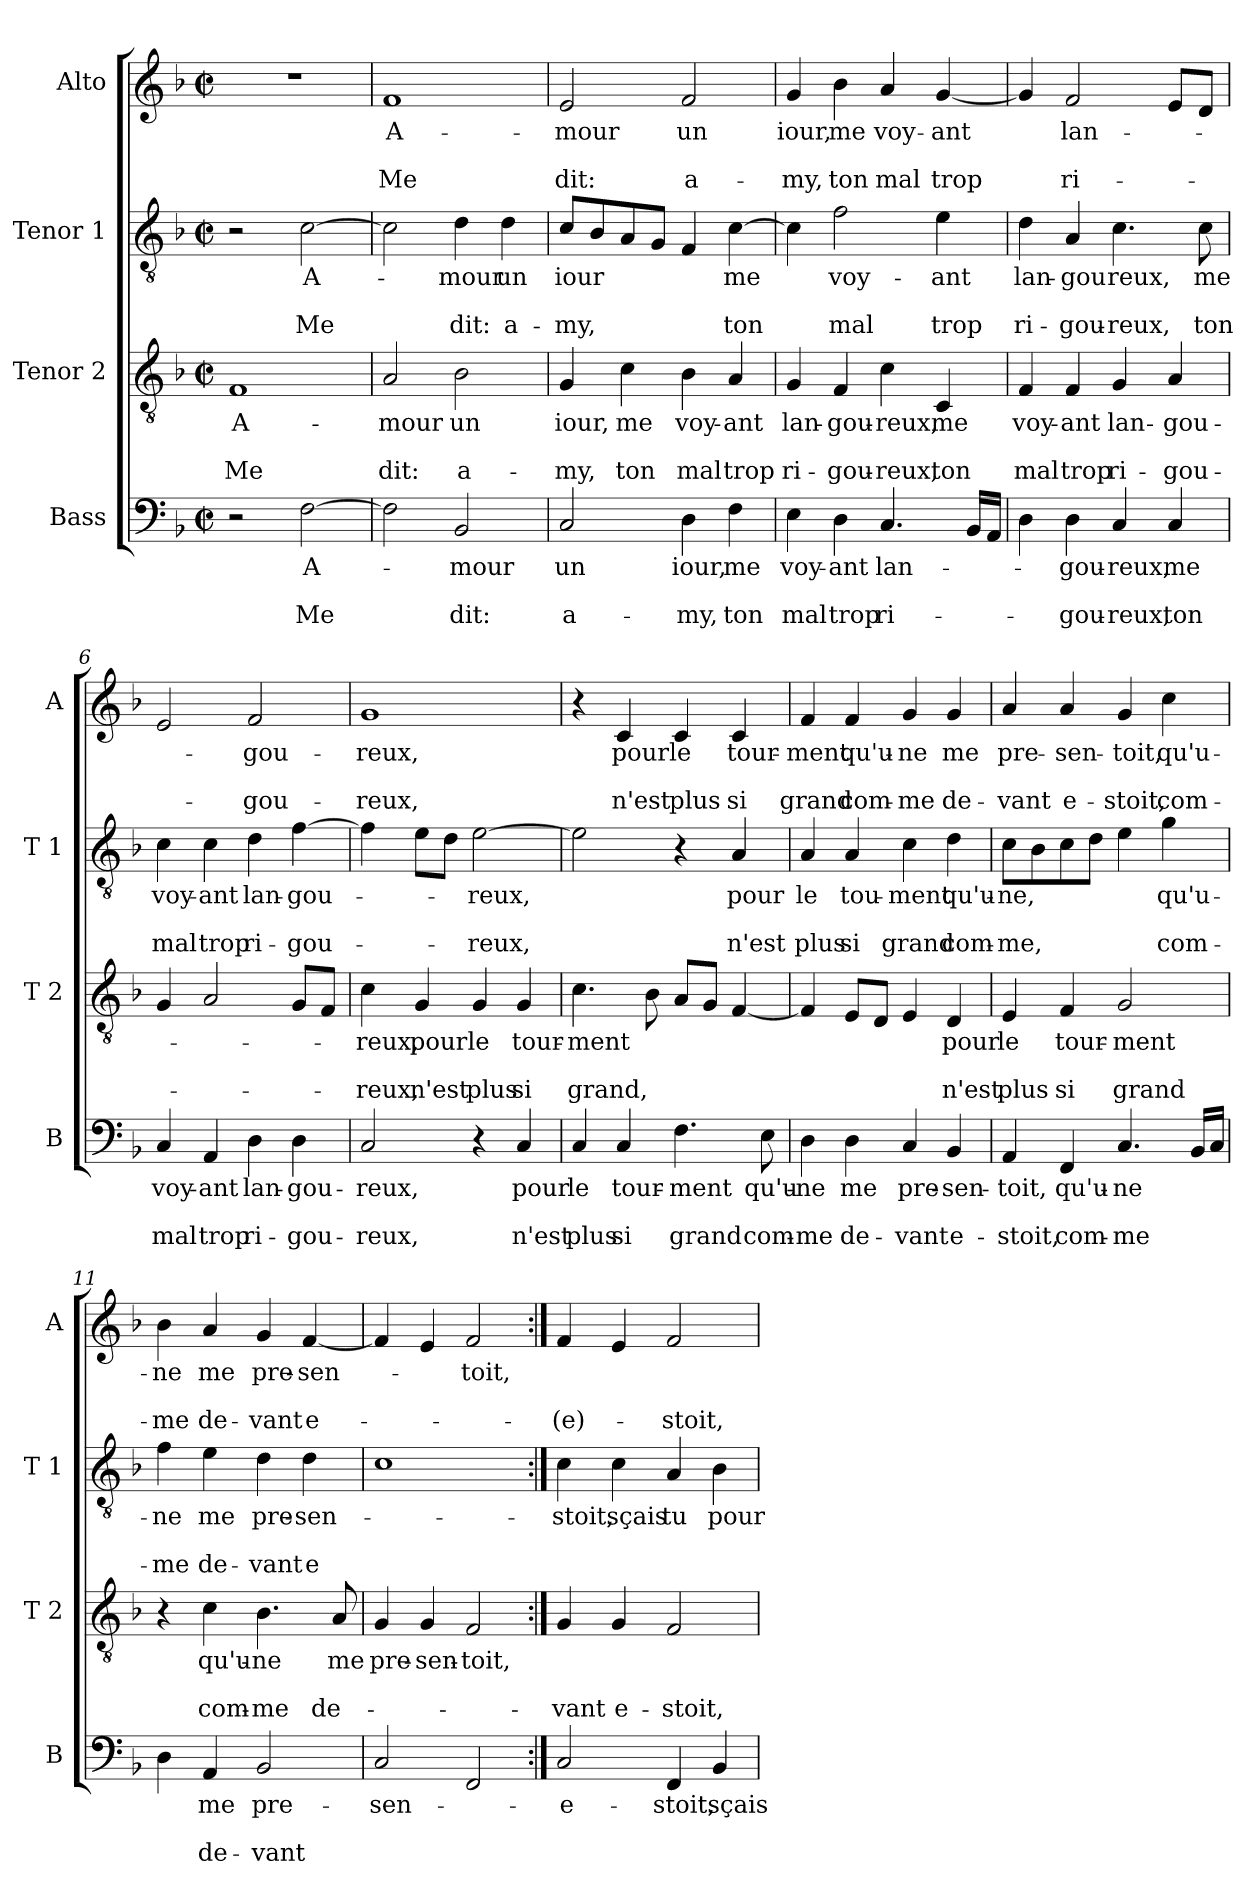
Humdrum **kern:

**kern	**text	**text	**text	**kern	**text	**text	**text	**kern	**text	**text	**text	**kern	**text	**text	**text
*part4	*part4	*part4	*part4	*part3	*part3	*part3	*part3	*part2	*part2	*part2	*part2	*part1	*part1	*part1	*part1
*staff4	*staff4	*staff4	*staff4	*staff3	*staff3	*staff3	*staff3	*staff2	*staff2	*staff2	*staff2	*staff1	*staff1	*staff1	*staff1
*I"Bass	*	*	*	*I"Tenor 2	*	*	*	*I"Tenor 1	*	*	*	*I"Alto	*	*	*
*I'B	*	*	*	*I'T 2	*	*	*	*I'T 1	*	*	*	*I'A	*	*	*
*clefF4	*	*	*	*clefGv2	*	*	*	*clefGv2	*	*	*	*clefG2	*	*	*
*k[b-]	*	*	*	*k[b-]	*	*	*	*k[b-]	*	*	*	*k[b-]	*	*	*
*F:	*	*	*	*F:	*	*	*	*F:	*	*	*	*F:	*	*	*
*M2/2	*	*	*	*M2/2	*	*	*	*M2/2	*	*	*	*M2/2	*	*	*
*met(c|)	*	*	*	*met(c|)	*	*	*	*met(c|)	*	*	*	*met(c|)	*	*	*
=1	=1	=1	=1	=1	=1	=1	=1	=1	=1	=1	=1	=1	=1	=1	=1
!	!	!	!	!	!LO:LY:b	!	!LO:LY:b	!	!	!	!	!	!	!	!
2r	.	.	.	1F	A-	.	Me	2r	.	.	.	1r	.	.	.
!	!LO:LY:b	!	!LO:LY:b	!	!	!	!	!	!LO:LY:b	!	!LO:LY:b	!	!	!	!
[2F\	A-	.	Me	.	.	.	.	[2c\	A-	.	Me	.	.	.	.
=2	=2	=2	=2	=2	=2	=2	=2	=2	=2	=2	=2	=2	=2	=2	=2
!	!	!	!	!	!LO:LY:b	!	!LO:LY:b	!	!	!	!	!	!LO:LY:b	!	!LO:LY:b
2F\]	.	.	.	2A/	-mour	.	dit:	2c\]	.	.	.	1f	A-	.	Me
!	!LO:LY:b	!	!LO:LY:b	!	!LO:LY:b	!	!LO:LY:b	!	!LO:LY:b	!	!LO:LY:b	!	!	!	!
2BB-/	-mour	.	dit:	2B-\	un	.	a-	4d\	-mour	.	dit:	.	.	.	.
!	!	!	!	!	!	!	!	!	!LO:LY:b	!	!LO:LY:b	!	!	!	!
.	.	.	.	.	.	.	.	4d\	un	.	a-	.	.	.	.
=3	=3	=3	=3	=3	=3	=3	=3	=3	=3	=3	=3	=3	=3	=3	=3
!	!LO:LY:b	!	!LO:LY:b	!	!LO:LY:b	!	!LO:LY:b	!	!LO:LY:b	!	!LO:LY:b	!	!LO:LY:b	!	!LO:LY:b
2C/	un	.	a-	4G/	iour,	.	-my,	8c/L	iour	.	-my,	2e/	-mour	.	dit:
.	.	.	.	.	.	.	.	8B-/	.	.	.	.	.	.	.
!	!	!	!	!	!LO:LY:b	!	!LO:LY:b	!	!	!	!	!	!	!	!
.	.	.	.	4c\	me	.	ton	8A/	.	.	.	.	.	.	.
.	.	.	.	.	.	.	.	8G/J	.	.	.	.	.	.	.
!	!LO:LY:b	!	!LO:LY:b	!	!LO:LY:b	!	!LO:LY:b	!	!	!	!	!	!LO:LY:b	!	!LO:LY:b
4D\	iour,	.	-my,	4B-\	voy-	.	mal	4F/	.	.	.	2f/	un	.	a-
!	!LO:LY:b	!	!LO:LY:b	!	!LO:LY:b	!	!LO:LY:b	!	!LO:LY:b	!	!LO:LY:b	!	!	!	!
4F\	me	.	ton	4A/	-ant	.	trop	[4c\	me	.	ton	.	.	.	.
=4	=4	=4	=4	=4	=4	=4	=4	=4	=4	=4	=4	=4	=4	=4	=4
!	!LO:LY:b	!	!LO:LY:b	!	!LO:LY:b	!	!LO:LY:b	!	!	!	!	!	!LO:LY:b	!	!LO:LY:b
4E\	voy-	.	mal	4G/	lan-	.	ri-	4c\]	.	.	.	4g/	iour,	.	-my,
!	!LO:LY:b	!	!LO:LY:b	!	!LO:LY:b	!	!LO:LY:b	!	!LO:LY:b	!	!LO:LY:b	!	!LO:LY:b	!	!LO:LY:b
4D\	-ant	.	trop	4F/	-gou-	.	-gou-	2f\	voy-	.	mal	4b-\	me	.	ton
!	!LO:LY:b	!	!LO:LY:b	!	!LO:LY:b	!	!LO:LY:b	!	!	!	!	!	!LO:LY:b	!	!LO:LY:b
4.C/	lan-	.	ri-	4c\	-reux,	.	-reux,	.	.	.	.	4a/	voy-	.	mal
!	!	!	!	!	!LO:LY:b	!	!LO:LY:b	!	!LO:LY:b	!	!LO:LY:b	!	!LO:LY:b	!	!LO:LY:b
.	.	.	.	4C/	me	.	ton	4e\	-ant	.	trop	[4g/	-ant	.	trop
16BB-/LL	.	.	.	.	.	.	.	.	.	.	.	.	.	.	.
16AA/JJ	.	.	.	.	.	.	.	.	.	.	.	.	.	.	.
=5	=5	=5	=5	=5	=5	=5	=5	=5	=5	=5	=5	=5	=5	=5	=5
!	!	!	!	!	!LO:LY:b	!	!LO:LY:b	!	!LO:LY:b	!	!LO:LY:b	!	!	!	!
4D\	.	.	.	4F/	voy-	.	mal	4d\	lan-	.	ri-	4g/]	.	.	.
!	!LO:LY:b	!	!LO:LY:b	!	!LO:LY:b	!	!LO:LY:b	!	!LO:LY:b	!	!LO:LY:b	!	!LO:LY:b	!	!LO:LY:b
4D\	-gou-	.	-gou-	4F/	-ant	.	trop	4A/	-gou	.	-gou-	2f/	lan-	.	ri-
!	!LO:LY:b	!	!LO:LY:b	!	!LO:LY:b	!	!LO:LY:b	!	!LO:LY:b	!	!LO:LY:b	!	!	!	!
4C/	-reux,	.	-reux,	4G/	lan-	.	ri-	4.c\	reux,	.	-reux,	.	.	.	.
!	!LO:LY:b	!	!LO:LY:b	!	!LO:LY:b	!	!LO:LY:b	!	!	!	!	!	!	!	!
4C/	me	.	ton	4A/	-gou-	.	-gou-	.	.	.	.	8e/L	.	.	.
!	!	!	!	!	!	!	!	!	!LO:LY:b	!	!LO:LY:b	!	!	!	!
.	.	.	.	.	.	.	.	8c\	me	.	ton	8d/J	.	.	.
!!LO:LB:g=z
=6	=6	=6	=6	=6	=6	=6	=6	=6	=6	=6	=6	=6	=6	=6	=6
!	!LO:LY:b	!	!LO:LY:b	!	!	!	!	!	!LO:LY:b	!	!LO:LY:b	!	!	!	!
4C/	voy-	.	mal	4G/	.	.	.	4c\	voy-	.	mal	2e/	.	.	.
!	!LO:LY:b	!	!LO:LY:b	!	!	!	!	!	!LO:LY:b	!	!LO:LY:b	!	!	!	!
4AA/	-ant	.	trop	2A/	.	.	.	4c\	-ant	.	trop	.	.	.	.
!	!LO:LY:b	!	!LO:LY:b	!	!	!	!	!	!LO:LY:b	!	!LO:LY:b	!	!LO:LY:b	!	!LO:LY:b
4D\	lan-	.	ri-	.	.	.	.	4d\	lan-	.	ri-	2f/	-gou-	.	-gou-
!	!LO:LY:b	!	!LO:LY:b	!	!	!	!	!	!LO:LY:b	!	!LO:LY:b	!	!	!	!
4D\	-gou-	.	-gou-	8G/L	.	.	.	[4f\	-gou-	.	-gou-	.	.	.	.
.	.	.	.	8F/J	.	.	.	.	.	.	.	.	.	.	.
=7	=7	=7	=7	=7	=7	=7	=7	=7	=7	=7	=7	=7	=7	=7	=7
!	!LO:LY:b	!	!LO:LY:b	!	!LO:LY:b	!	!LO:LY:b	!	!	!	!	!	!LO:LY:b	!	!LO:LY:b
2C/	-reux,	.	-reux,	4c\	-reux,	.	-reux,	4f\]	.	.	.	1g	-reux,	.	-reux,
!	!	!	!	!	!LO:LY:b	!	!LO:LY:b	!	!	!	!	!	!	!	!
.	.	.	.	4G/	pour	.	n'est	8e\L	.	.	.	.	.	.	.
.	.	.	.	.	.	.	.	8d\J	.	.	.	.	.	.	.
!	!	!	!	!	!LO:LY:b	!	!LO:LY:b	!	!LO:LY:b	!	!LO:LY:b	!	!	!	!
4r	.	.	.	4G/	le	.	plus	[2e\	-reux,	.	-reux,	.	.	.	.
!	!LO:LY:b	!	!LO:LY:b	!	!LO:LY:b	!	!LO:LY:b	!	!	!	!	!	!	!	!
4C/	pour	.	n'est	4G/	tour-	.	si	.	.	.	.	.	.	.	.
=8	=8	=8	=8	=8	=8	=8	=8	=8	=8	=8	=8	=8	=8	=8	=8
!	!LO:LY:b	!	!LO:LY:b	!	!LO:LY:b	!	!LO:LY:b	!	!	!	!	!	!	!	!
4C/	le	.	plus	4.c\	-ment	.	grand,	2e\]	.	.	.	4r	.	.	.
!	!LO:LY:b	!	!LO:LY:b	!	!	!	!	!	!	!	!	!	!LO:LY:b	!	!LO:LY:b
4C/	tour-	.	si	.	.	.	.	.	.	.	.	4c/	pour	.	n'est
.	.	.	.	8B-\	.	.	.	.	.	.	.	.	.	.	.
!	!LO:LY:b	!	!LO:LY:b	!	!	!	!	!	!	!	!	!	!LO:LY:b	!	!LO:LY:b
4.F\	-ment	.	grand	8A/L	.	.	.	4r	.	.	.	4c/	le	.	plus
.	.	.	.	8G/J	.	.	.	.	.	.	.	.	.	.	.
!	!	!	!	!	!	!	!	!	!LO:LY:b	!	!LO:LY:b	!	!LO:LY:b	!	!LO:LY:b
.	.	.	.	[4F/	.	.	.	4A/	pour	.	n'est	4c/	tour-	.	si
!	!LO:LY:b	!	!LO:LY:b	!	!	!	!	!	!	!	!	!	!	!	!
8E\	qu'u-	.	com-	.	.	.	.	.	.	.	.	.	.	.	.
=9	=9	=9	=9	=9	=9	=9	=9	=9	=9	=9	=9	=9	=9	=9	=9
!	!LO:LY:b	!	!LO:LY:b	!	!	!	!	!	!LO:LY:b	!	!LO:LY:b	!	!LO:LY:b	!	!LO:LY:b
4D\	-ne	.	-me	4F/]	.	.	.	4A/	le	.	plus	4f/	-ment	.	grand
!	!LO:LY:b	!	!LO:LY:b	!	!	!	!	!	!LO:LY:b	!	!LO:LY:b	!	!LO:LY:b	!	!LO:LY:b
4D\	me	.	de-	8E/L	.	.	.	4A/	tou-	.	si	4f/	qu'u-	.	com-
.	.	.	.	8D/J	.	.	.	.	.	.	.	.	.	.	.
!	!LO:LY:b	!	!LO:LY:b	!	!	!	!	!	!LO:LY:b	!	!LO:LY:b	!	!LO:LY:b	!	!LO:LY:b
4C/	pre-	.	-vant	4E/	.	.	.	4c\	-ment	.	grand	4g/	-ne	.	-me
!	!LO:LY:b	!	!LO:LY:b	!	!LO:LY:b	!	!LO:LY:b	!	!LO:LY:b	!	!LO:LY:b	!	!LO:LY:b	!	!LO:LY:b
4BB-/	-sen-	.	e-	4D/	pour	.	n'est	4d\	qu'u-	.	com-	4g/	me	.	de-
=10	=10	=10	=10	=10	=10	=10	=10	=10	=10	=10	=10	=10	=10	=10	=10
!	!LO:LY:b	!	!LO:LY:b	!	!LO:LY:b	!	!LO:LY:b	!	!LO:LY:b	!	!LO:LY:b	!	!LO:LY:b	!	!LO:LY:b
4AA/	-toit,	.	-stoit,	4E/	le	.	plus	8c\L	-ne,	.	-me,	4a/	pre-	.	-vant
.	.	.	.	.	.	.	.	8B-\	.	.	.	.	.	.	.
!	!LO:LY:b	!	!LO:LY:b	!	!LO:LY:b	!	!LO:LY:b	!	!	!	!	!	!LO:LY:b	!	!LO:LY:b
4FF/	qu'u-	.	com-	4F/	tour-	.	si	8c\	.	.	.	4a/	-sen-	.	e-
.	.	.	.	.	.	.	.	8d\J	.	.	.	.	.	.	.
!	!LO:LY:b	!	!LO:LY:b	!	!LO:LY:b	!	!LO:LY:b	!	!	!	!	!	!LO:LY:b	!	!LO:LY:b
4.C/	-ne	.	-me	2G/	-ment	.	grand	4e\	.	.	.	4g/	-toit,	.	-stoit,
!	!	!	!	!	!	!	!	!	!LO:LY:b	!	!LO:LY:b	!	!LO:LY:b	!	!LO:LY:b
.	.	.	.	.	.	.	.	4g\	qu'u-	.	com-	4cc\	qu'u-	.	com-
16BB-/LL	.	.	.	.	.	.	.	.	.	.	.	.	.	.	.
16C/JJ	.	.	.	.	.	.	.	.	.	.	.	.	.	.	.
!!LO:PB:g=z
=11	=11	=11	=11	=11	=11	=11	=11	=11	=11	=11	=11	=11	=11	=11	=11
!	!	!	!	!	!	!	!	!	!LO:LY:b	!	!LO:LY:b	!	!LO:LY:b	!	!LO:LY:b
4D\	.	.	.	4r	.	.	.	4f\	-ne	.	-me	4b-\	-ne	.	-me
!	!LO:LY:b	!	!LO:LY:b	!	!LO:LY:b	!	!LO:LY:b	!	!LO:LY:b	!	!LO:LY:b	!	!LO:LY:b	!	!LO:LY:b
4AA/	me	.	de-	4c\	qu'u-	.	com-	4e\	me	.	de-	4a/	me	.	de-
!	!LO:LY:b	!	!LO:LY:b	!	!LO:LY:b	!	!LO:LY:b	!	!LO:LY:b	!	!LO:LY:b	!	!LO:LY:b	!	!LO:LY:b
2BB-/	pre-	.	-vant	4.B-\	-ne	.	-me	4d\	pre-	.	-vant	4g/	pre-	.	-vant
!	!	!	!	!	!	!	!	!	!LO:LY:b	!	!LO:LY:b	!	!LO:LY:b	!	!LO:LY:b
.	.	.	.	.	.	.	.	4d\	-sen-	.	e	[4f/	-sen-	.	e-
!	!	!	!	!	!LO:LY:b	!	!LO:LY:b	!	!	!	!	!	!	!	!
.	.	.	.	8A/	me	.	de-	.	.	.	.	.	.	.	.
=12	=12	=12	=12	=12	=12	=12	=12	=12	=12	=12	=12	=12	=12	=12	=12
!	!LO:LY:b	!	!	!	!LO:LY:b	!	!	!	!	!	!	!	!	!	!
2C/	-sen-	.	.	4G/	pre-	.	.	1c	.	.	.	4f/]	.	.	.
!	!	!	!	!	!LO:LY:b	!	!	!	!	!	!	!	!	!	!
.	.	.	.	4G/	-sen-	.	.	.	.	.	.	4e/	.	.	.
!	!	!	!	!	!LO:LY:b	!	!	!	!	!	!	!	!LO:LY:b	!	!
2FF/	.	.	.	2F/	-toit,	.	.	.	.	.	.	2f/	-toit,	.	.
=13:|!	=13:|!	=13:|!	=13:|!	=13:|!	=13:|!	=13:|!	=13:|!	=13:|!	=13:|!	=13:|!	=13:|!	=13:|!	=13:|!	=13:|!	=13:|!
!	!LO:LY:b	!	!	!	!	!	!LO:LY:b	!	!LO:LY:b	!	!	!	!	!	!LO:LY:b
2C/	e-	.	.	4G/	.	.	-vant	4c\	stoit,	.	.	4f/	.	.	-(e)-
!	!	!	!	!	!	!	!LO:LY:b	!	!LO:LY:b	!	!	!	!	!	!
.	.	.	.	4G/	.	.	e-	4c\	sçais	.	.	4e/	.	.	.
!	!LO:LY:b	!	!	!	!	!	!LO:LY:b	!	!LO:LY:b	!	!	!	!	!	!LO:LY:b
4FF/	-stoit,	.	.	2F/	.	.	-stoit,	4A/	tu	.	.	2f/	.	.	-stoit,
!	!LO:LY:b	!	!	!	!	!	!	!	!LO:LY:b	!	!	!	!	!	!
4BB-/	sçais	.	.	.	.	.	.	4B-\	pour-	.	.	.	.	.	.
=	=	=	=	=	=	=	=	=	=	=	=	=	=	=	=
*-	*-	*-	*-	*-	*-	*-	*-	*-	*-	*-	*-	*-	*-	*-	*-
